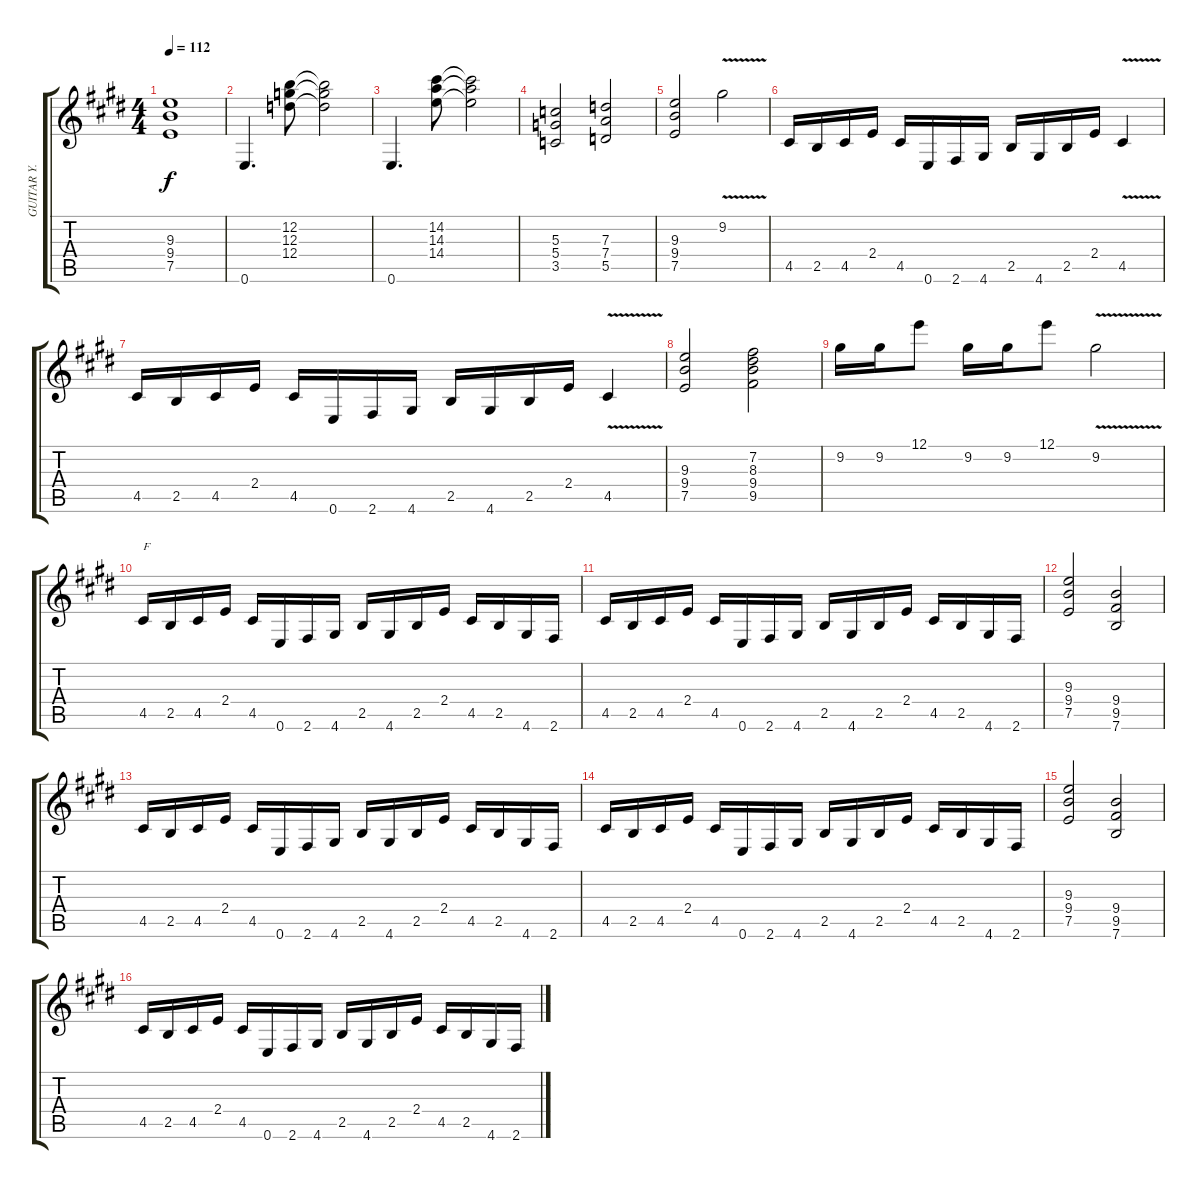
\track ("GUITAR Y. MALMSTEEN" "GUITAR Y. ") {instrument overdrivenguitar}
\staff {score tabs}
\tuning (E4 B3 G3 D3 A2 E2) {hide}
\ts (4 4)
\tempo 112
\clef g2
\ks c#minor
(9.3 9.4 7.5).1{dy f} |
0.6.4{d} (12.2 12.3 12.4).8 (12.2{t} 12.3{t} 12.4{t}).2 |
0.6.4{d} (14.2 14.3 14.4).8 (14.2{t} 14.3{t} 14.4{t}).2 |
(5.3 5.4 3.5).2 (7.3 7.4 5.5).2 |
(9.3 9.4 7.5).2 9.2{v}.2 |
4.5.16 2.5.16 4.5.16 2.4.16 4.5.16 0.6.16 2.6.16 4.6.16 2.5.16 4.6.16 2.5.16 2.4.16 4.5{v}.4 |
4.5.16 2.5.16 4.5.16 2.4.16 4.5.16 0.6.16 2.6.16 4.6.16 2.5.16 4.6.16 2.5.16 2.4.16 4.5{v}.4 |
(9.3 9.4 7.5).2 (7.2 8.3 9.4 9.5).2 |
9.2.16 9.2.16 12.1.8 9.2.16 9.2.16 12.1.8 9.2{v}.2 |
4.5.16{txt "F"} 2.5.16 4.5.16 2.4.16 4.5.16 0.6.16 2.6.16 4.6.16 2.5.16 4.6.16 2.5.16 2.4.16 4.5.16 2.5.16 4.6.16 2.6.16 |
4.5.16 2.5.16 4.5.16 2.4.16 4.5.16 0.6.16 2.6.16 4.6.16 2.5.16 4.6.16 2.5.16 2.4.16 4.5.16 2.5.16 4.6.16 2.6.16 |
(9.3 9.4 7.5).2 (9.4 9.5 7.6).2 |
4.5.16 2.5.16 4.5.16 2.4.16 4.5.16 0.6.16 2.6.16 4.6.16 2.5.16 4.6.16 2.5.16 2.4.16 4.5.16 2.5.16 4.6.16 2.6.16 |
4.5.16 2.5.16 4.5.16 2.4.16 4.5.16 0.6.16 2.6.16 4.6.16 2.5.16 4.6.16 2.5.16 2.4.16 4.5.16 2.5.16 4.6.16 2.6.16 |
(9.3 9.4 7.5).2 (9.4 9.5 7.6).2 |
4.5.16 2.5.16 4.5.16 2.4.16 4.5.16 0.6.16 2.6.16 4.6.16 2.5.16 4.6.16 2.5.16 2.4.16 4.5.16 2.5.16 4.6.16 2.6.16
